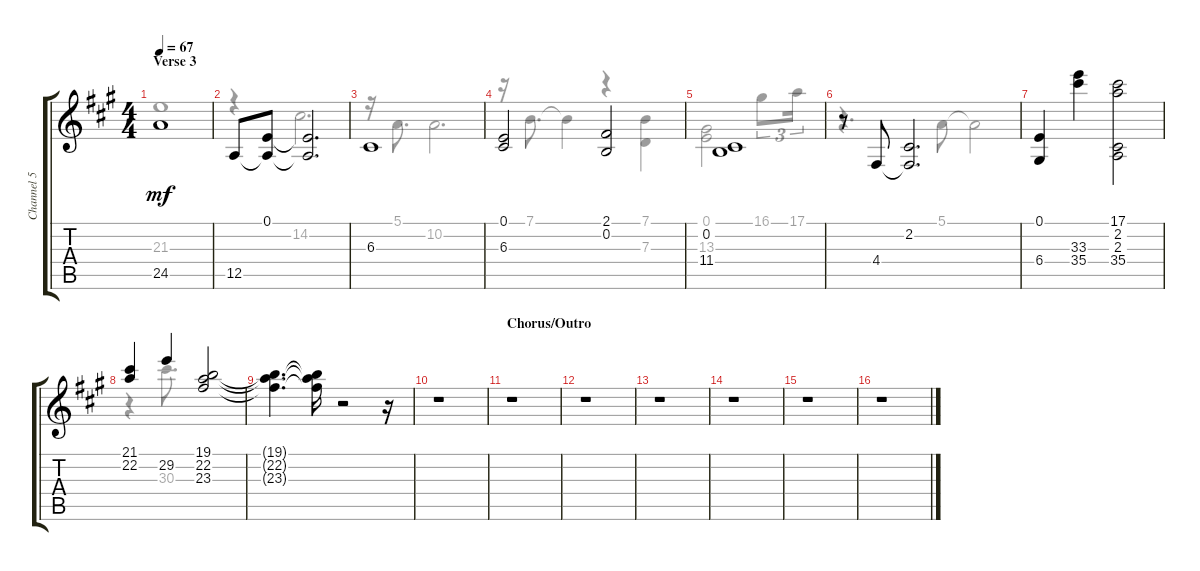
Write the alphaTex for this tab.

\track ("Channel 5" "Channel 5") {instrument electricpiano1}
\staff {score tabs}
\tuning (E4 B3 G3 D3 A2 E2) {hide}
\voice
\ts (4 4)
\section ("" "Verse 3")
\tempo 67
\clef g2
\ks f#minor
24.5.1{dy mf} |
12.5.8 (0.1 12.5{t}).8 (0.1{t} 12.5{t}).2{d} |
6.3.1 |
(0.1 6.3).2 (2.1 0.2).2 |
(0.2 11.4).1 |
r.8 4.4.8 (2.2 4.4{t}).2{d} |
(0.1 6.4).4 (33.3 35.4).4 (17.1 2.2 2.3 35.4).2 |
(21.1 22.2).4 29.2.4 (19.1 22.2 23.3).2 |
(19.1{t} 22.2{t} 23.3{t}).4{d} (19.1{t} 22.2{t} 23.3{t}).16 r.2 r.16 |
r.1 |
\section ("" "Chorus/Outro")
r.1 |
r.1 |
r.1 |
r.1 |
r.1 |
r.1
\voice
\clef g2
\ottava regular
\simile none
\ks f#minor
21.3.1{dy mf} |
r.4 14.2.2{d} |
r.16 5.1.8{d} 10.2.2{d} |
r.16 7.1.8{d} 7.1{t}.4 r.4 (7.1 7.3).4 |
(0.1 13.3).2 16.1.8{tu (3 2)} 17.1.16{tu (3 2)} |
r.4{d} 5.1.8 5.1{t}.2 |
|
r.4 30.3.8{d} |
|
|
|
|
|
|
|
